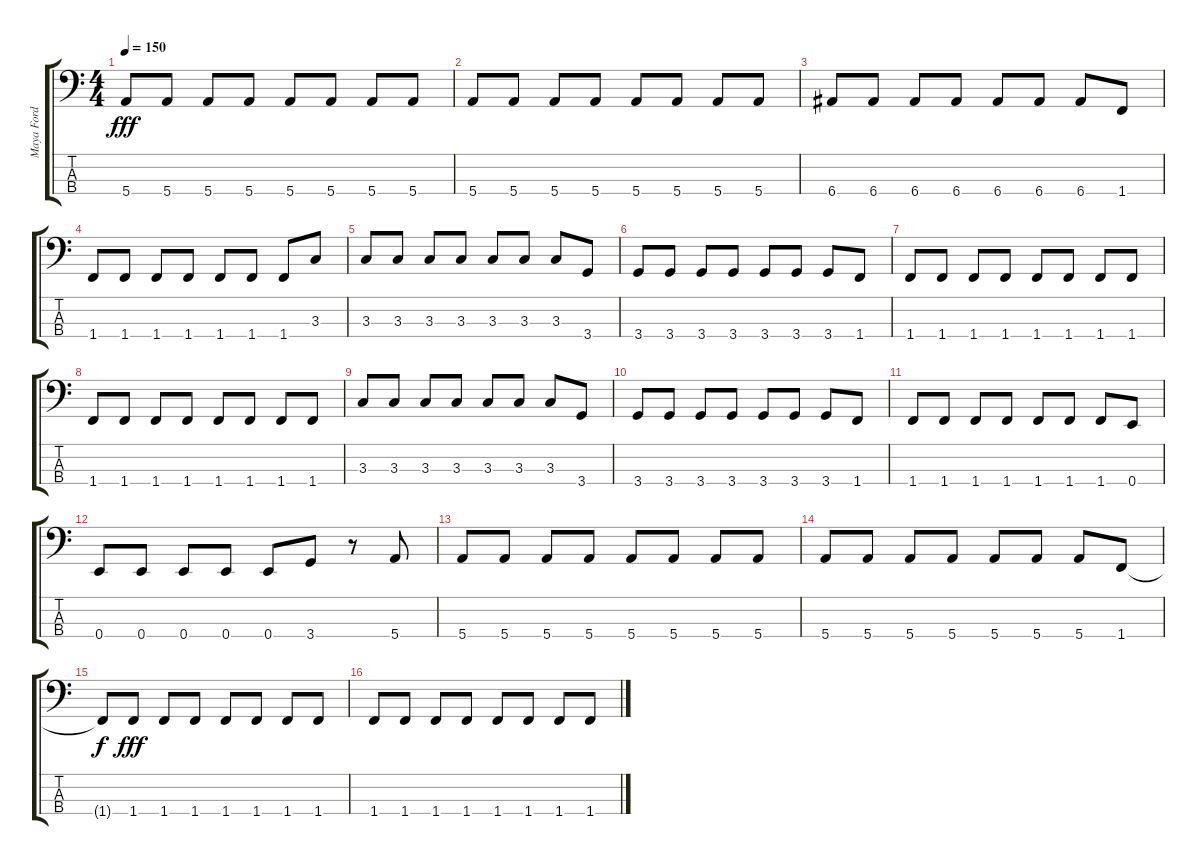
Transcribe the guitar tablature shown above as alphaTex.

\track ("Maya Ford" "Maya Ford") {instrument electricbassfinger}
\staff {score tabs}
\tuning (G2 D2 A1 E1) {hide}
\ts (4 4)
\tempo 150
\clef f4
\ks c
5.4.8{dy fff} 5.4.8 5.4.8 5.4.8 5.4.8 5.4.8 5.4.8 5.4.8 |
5.4.8 5.4.8 5.4.8 5.4.8 5.4.8 5.4.8 5.4.8 5.4.8 |
6.4.8 6.4.8 6.4.8 6.4.8 6.4.8 6.4.8 6.4.8 1.4.8 |
1.4.8 1.4.8 1.4.8 1.4.8 1.4.8 1.4.8 1.4.8 3.3.8 |
3.3.8 3.3.8 3.3.8 3.3.8 3.3.8 3.3.8 3.3.8 3.4.8 |
3.4.8 3.4.8 3.4.8 3.4.8 3.4.8 3.4.8 3.4.8 1.4.8 |
1.4.8 1.4.8 1.4.8 1.4.8 1.4.8 1.4.8 1.4.8 1.4.8 |
1.4.8 1.4.8 1.4.8 1.4.8 1.4.8 1.4.8 1.4.8 1.4.8 |
3.3.8 3.3.8 3.3.8 3.3.8 3.3.8 3.3.8 3.3.8 3.4.8 |
3.4.8 3.4.8 3.4.8 3.4.8 3.4.8 3.4.8 3.4.8 1.4.8 |
1.4.8 1.4.8 1.4.8 1.4.8 1.4.8 1.4.8 1.4.8 0.4.8 |
0.4.8 0.4.8 0.4.8 0.4.8 0.4.8 3.4.8 r.8 5.4.8 |
5.4.8 5.4.8 5.4.8 5.4.8 5.4.8 5.4.8 5.4.8 5.4.8 |
5.4.8 5.4.8 5.4.8 5.4.8 5.4.8 5.4.8 5.4.8 1.4.8 |
1.4{t}.8{dy f} 1.4.8{dy fff} 1.4.8 1.4.8 1.4.8 1.4.8 1.4.8 1.4.8 |
1.4.8 1.4.8 1.4.8 1.4.8 1.4.8 1.4.8 1.4.8 1.4.8
